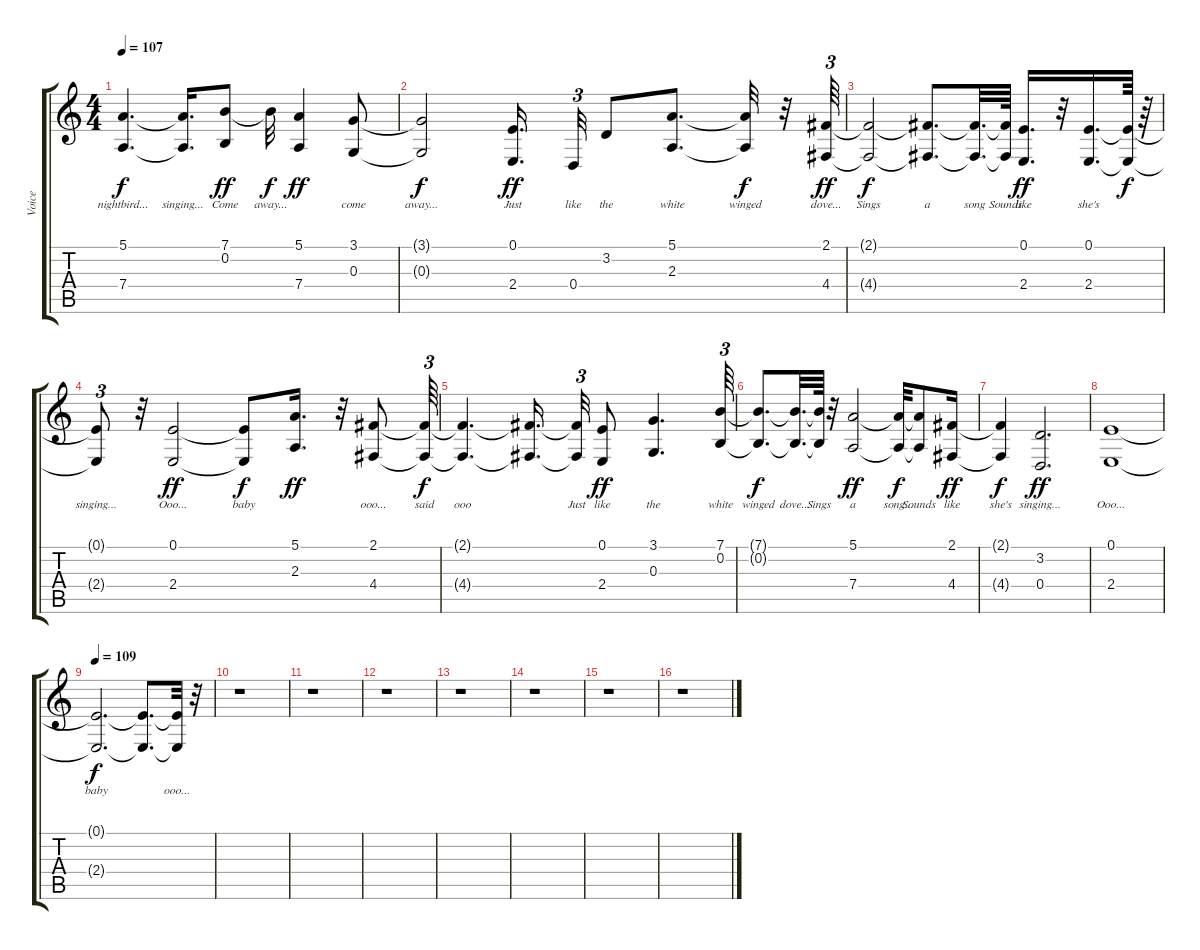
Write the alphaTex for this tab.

\track ("Voice" "Voice") {instrument tenorsax}
\staff {score tabs}
\tuning (E4 B3 G3 D3 A2 E2) {hide}
\ts (4 4)
\tempo 107
\clef g2
\ks c
(5.1{t} 7.4{t}).4{d lyrics (0 "nightbird...") lyrics (1 "") lyrics (2 "") lyrics (3 "") lyrics (4 "") dy f} (5.1{t} 7.4{t}).16{d lyrics (0 "singing...") lyrics (1 "") lyrics (2 "") lyrics (3 "") lyrics (4 "")} (7.1 0.2).8{lyrics (0 "Come") lyrics (1 "") lyrics (2 "") lyrics (3 "") lyrics (4 "") dy ff} 7.1{t}.32{lyrics (0 "away...") lyrics (1 "") lyrics (2 "") lyrics (3 "") lyrics (4 "") dy f} (5.1 7.4).4{lyrics (0 "") lyrics (1 "") lyrics (2 "") lyrics (3 "") lyrics (4 "") dy ff} (3.1 0.3).8{lyrics (0 "come") lyrics (1 "") lyrics (2 "") lyrics (3 "") lyrics (4 "")} |
(3.1{t} 0.3{t}).2{lyrics (0 "away...") lyrics (1 "") lyrics (2 "") lyrics (3 "") lyrics (4 "") dy f} (0.1 2.4).16{d lyrics (0 "Just") lyrics (1 "") lyrics (2 "") lyrics (3 "") lyrics (4 "") dy ff beam splitsecondary} 0.4.32{tu (3 2) lyrics (0 "like") lyrics (1 "") lyrics (2 "") lyrics (3 "") lyrics (4 "")} 3.2.8{lyrics (0 "the") lyrics (1 "") lyrics (2 "") lyrics (3 "") lyrics (4 "")} (5.1 2.3).8{d lyrics (0 "white") lyrics (1 "") lyrics (2 "") lyrics (3 "") lyrics (4 "")} (5.1{t} 2.3{t}).32{lyrics (0 "winged") lyrics (1 "") lyrics (2 "") lyrics (3 "") lyrics (4 "") dy f} r.32 (2.1 4.4).64{tu (3 2) lyrics (0 "dove...") lyrics (1 "") lyrics (2 "") lyrics (3 "") lyrics (4 "") dy ff} |
(2.1{t} 4.4{t}).2{lyrics (0 "Sings") lyrics (1 "") lyrics (2 "") lyrics (3 "") lyrics (4 "") dy f} (2.1{t} 4.4{t}).8{d lyrics (0 "a") lyrics (1 "") lyrics (2 "") lyrics (3 "") lyrics (4 "")} (2.1{t} 4.4{t}).32{d lyrics (0 "song") lyrics (1 "") lyrics (2 "") lyrics (3 "") lyrics (4 "")} (2.1{t} 4.4{t}).64{lyrics (0 "Sounds") lyrics (1 "") lyrics (2 "") lyrics (3 "") lyrics (4 "")} (0.1 2.4).16{d lyrics (0 "like") lyrics (1 "") lyrics (2 "") lyrics (3 "") lyrics (4 "") dy ff} r.32 (0.1 2.4).16{d lyrics (0 "she's") lyrics (1 "") lyrics (2 "") lyrics (3 "") lyrics (4 "")} (0.1{t} 2.4{t}).64{lyrics (0 "") lyrics (1 "") lyrics (2 "") lyrics (3 "") lyrics (4 "") dy f} r.64 |
(0.1{t} 2.4{t}).8{tu (3 2) lyrics (0 "singing...") lyrics (1 "") lyrics (2 "") lyrics (3 "") lyrics (4 "")} r.32 (0.1 2.4).2{lyrics (0 "Ooo...") lyrics (1 "") lyrics (2 "") lyrics (3 "") lyrics (4 "") dy ff} (0.1{t} 2.4{t}).8{lyrics (0 "baby") lyrics (1 "") lyrics (2 "") lyrics (3 "") lyrics (4 "") dy f} (5.1 2.3).16{d lyrics (0 "") lyrics (1 "") lyrics (2 "") lyrics (3 "") lyrics (4 "") dy ff} r.32 (2.1 4.4).8{lyrics (0 "ooo...") lyrics (1 "") lyrics (2 "") lyrics (3 "") lyrics (4 "")} (2.1{t} 4.4{t}).64{tu (3 2) lyrics (0 "said") lyrics (1 "") lyrics (2 "") lyrics (3 "") lyrics (4 "") dy f} |
(2.1{t} 4.4{t}).4{d lyrics (0 "ooo") lyrics (1 "") lyrics (2 "") lyrics (3 "") lyrics (4 "")} (2.1{t} 4.4{t}).16{d lyrics (0 "") lyrics (1 "") lyrics (2 "") lyrics (3 "") lyrics (4 "") beam splitsecondary} (2.1{t} 4.4{t}).32{tu (3 2) lyrics (0 "Just") lyrics (1 "") lyrics (2 "") lyrics (3 "") lyrics (4 "")} (0.1 2.4).8{lyrics (0 "like") lyrics (1 "") lyrics (2 "") lyrics (3 "") lyrics (4 "") dy ff} (3.1 0.3).4{d lyrics (0 "the") lyrics (1 "") lyrics (2 "") lyrics (3 "") lyrics (4 "")} (7.1 0.2).64{tu (3 2) lyrics (0 "white") lyrics (1 "") lyrics (2 "") lyrics (3 "") lyrics (4 "")} |
(7.1{t} 0.2{t}).8{d lyrics (0 "winged") lyrics (1 "") lyrics (2 "") lyrics (3 "") lyrics (4 "") dy f} (7.1{t} 0.2{t}).32{d lyrics (0 "dove...") lyrics (1 "") lyrics (2 "") lyrics (3 "") lyrics (4 "")} (7.1{t} 0.2{t}).64{lyrics (0 "Sings") lyrics (1 "") lyrics (2 "") lyrics (3 "") lyrics (4 "")} r.32 (5.1 7.4).2{lyrics (0 "a") lyrics (1 "") lyrics (2 "") lyrics (3 "") lyrics (4 "") dy ff} (5.1{t} 7.4{t}).32{lyrics (0 "song...") lyrics (1 "") lyrics (2 "") lyrics (3 "") lyrics (4 "") dy f} (5.1{t} 7.4{t}).8{lyrics (0 "Sounds") lyrics (1 "") lyrics (2 "") lyrics (3 "") lyrics (4 "")} (2.1 4.4).16{lyrics (0 "like") lyrics (1 "") lyrics (2 "") lyrics (3 "") lyrics (4 "") dy ff} |
(2.1{t} 4.4{t}).4{lyrics (0 "she's") lyrics (1 "") lyrics (2 "") lyrics (3 "") lyrics (4 "") dy f} (3.2 0.4).2{d lyrics (0 "singing...") lyrics (1 "") lyrics (2 "") lyrics (3 "") lyrics (4 "") dy ff} |
(0.1 2.4).1{lyrics (0 "Ooo...") lyrics (1 "") lyrics (2 "") lyrics (3 "") lyrics (4 "")} |
\tempo 109
(0.1{t} 2.4{t}).2{d lyrics (0 "baby") lyrics (1 "") lyrics (2 "") lyrics (3 "") lyrics (4 "") dy f} (0.1{t} 2.4{t}).8{d lyrics (0 "") lyrics (1 "") lyrics (2 "") lyrics (3 "") lyrics (4 "")} (0.1{t} 2.4{t}).32{lyrics (0 "ooo...") lyrics (1 "") lyrics (2 "") lyrics (3 "") lyrics (4 "")} r.32 |
r.1 |
r.1 |
r.1 |
r.1 |
r.1 |
r.1 |
r.1
